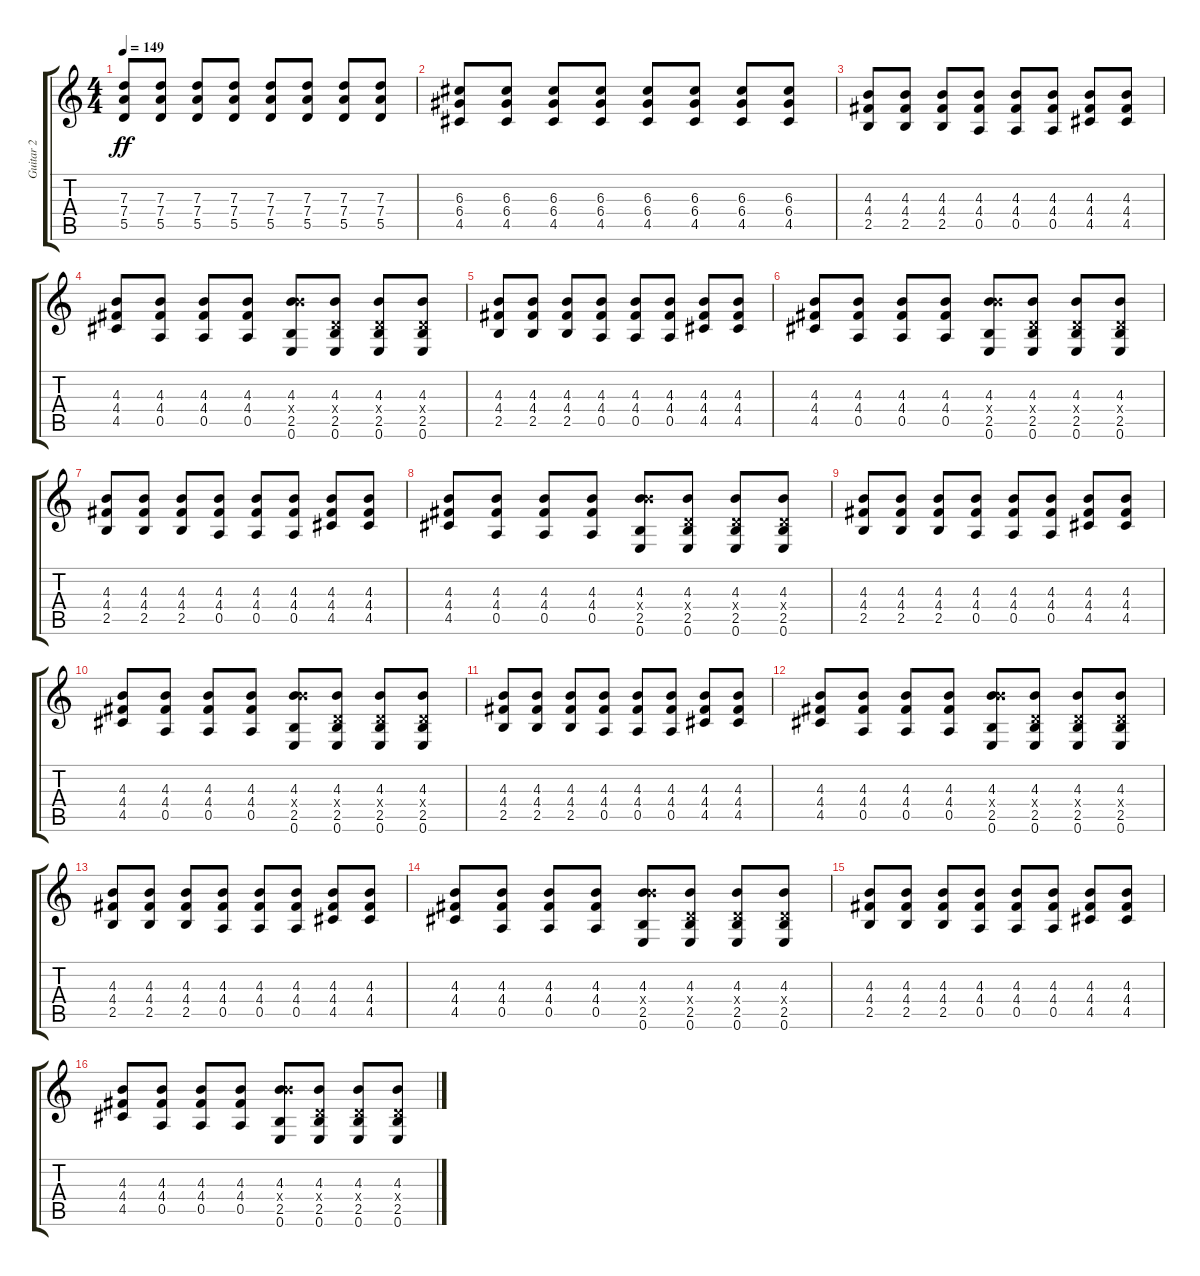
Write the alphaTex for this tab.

\track ("Guitar 2" "Guitar 2") {instrument distortionguitar}
\staff {score tabs}
\tuning (E4 B3 G3 D3 A2 E2) {hide}
\ts (4 4)
\tempo 149
\clef g2
\ks c
(7.3 7.4 5.5).8{dy ff} (7.3 7.4 5.5).8 (7.3 7.4 5.5).8 (7.3 7.4 5.5).8 (7.3 7.4 5.5).8 (7.3 7.4 5.5).8 (7.3 7.4 5.5).8 (7.3 7.4 5.5).8 |
(6.3 6.4 4.5).8 (6.3 6.4 4.5).8 (6.3 6.4 4.5).8 (6.3 6.4 4.5).8 (6.3 6.4 4.5).8 (6.3 6.4 4.5).8 (6.3 6.4 4.5).8 (6.3 6.4 4.5).8 |
(4.3 4.4 2.5).8 (4.3 4.4 2.5).8 (4.3 4.4 2.5).8 (4.3 4.4 0.5).8 (4.3 4.4 0.5).8 (4.3 4.4 0.5).8 (4.3 4.4 4.5).8 (4.3 4.4 4.5).8 |
(4.3 4.4 4.5).8 (4.3 4.4 0.5).8 (4.3 4.4 0.5).8 (4.3 4.4 0.5).8 (4.3 9.4{x} 2.5 0.6).8 (4.3 0.4{x} 2.5 0.6).8 (4.3 0.4{x} 2.5 0.6).8 (4.3 0.4{x} 2.5 0.6).8 |
(4.3 4.4 2.5).8 (4.3 4.4 2.5).8 (4.3 4.4 2.5).8 (4.3 4.4 0.5).8 (4.3 4.4 0.5).8 (4.3 4.4 0.5).8 (4.3 4.4 4.5).8 (4.3 4.4 4.5).8 |
(4.3 4.4 4.5).8 (4.3 4.4 0.5).8 (4.3 4.4 0.5).8 (4.3 4.4 0.5).8 (4.3 9.4{x} 2.5 0.6).8 (4.3 0.4{x} 2.5 0.6).8 (4.3 0.4{x} 2.5 0.6).8 (4.3 0.4{x} 2.5 0.6).8 |
(4.3 4.4 2.5).8 (4.3 4.4 2.5).8 (4.3 4.4 2.5).8 (4.3 4.4 0.5).8 (4.3 4.4 0.5).8 (4.3 4.4 0.5).8 (4.3 4.4 4.5).8 (4.3 4.4 4.5).8 |
(4.3 4.4 4.5).8 (4.3 4.4 0.5).8 (4.3 4.4 0.5).8 (4.3 4.4 0.5).8 (4.3 9.4{x} 2.5 0.6).8 (4.3 0.4{x} 2.5 0.6).8 (4.3 0.4{x} 2.5 0.6).8 (4.3 0.4{x} 2.5 0.6).8 |
(4.3 4.4 2.5).8 (4.3 4.4 2.5).8 (4.3 4.4 2.5).8 (4.3 4.4 0.5).8 (4.3 4.4 0.5).8 (4.3 4.4 0.5).8 (4.3 4.4 4.5).8 (4.3 4.4 4.5).8 |
(4.3 4.4 4.5).8 (4.3 4.4 0.5).8 (4.3 4.4 0.5).8 (4.3 4.4 0.5).8 (4.3 9.4{x} 2.5 0.6).8 (4.3 0.4{x} 2.5 0.6).8 (4.3 0.4{x} 2.5 0.6).8 (4.3 0.4{x} 2.5 0.6).8 |
(4.3 4.4 2.5).8 (4.3 4.4 2.5).8 (4.3 4.4 2.5).8 (4.3 4.4 0.5).8 (4.3 4.4 0.5).8 (4.3 4.4 0.5).8 (4.3 4.4 4.5).8 (4.3 4.4 4.5).8 |
(4.3 4.4 4.5).8 (4.3 4.4 0.5).8 (4.3 4.4 0.5).8 (4.3 4.4 0.5).8 (4.3 9.4{x} 2.5 0.6).8 (4.3 0.4{x} 2.5 0.6).8 (4.3 0.4{x} 2.5 0.6).8 (4.3 0.4{x} 2.5 0.6).8 |
(4.3 4.4 2.5).8 (4.3 4.4 2.5).8 (4.3 4.4 2.5).8 (4.3 4.4 0.5).8 (4.3 4.4 0.5).8 (4.3 4.4 0.5).8 (4.3 4.4 4.5).8 (4.3 4.4 4.5).8 |
(4.3 4.4 4.5).8 (4.3 4.4 0.5).8 (4.3 4.4 0.5).8 (4.3 4.4 0.5).8 (4.3 9.4{x} 2.5 0.6).8 (4.3 0.4{x} 2.5 0.6).8 (4.3 0.4{x} 2.5 0.6).8 (4.3 0.4{x} 2.5 0.6).8 |
(4.3 4.4 2.5).8 (4.3 4.4 2.5).8 (4.3 4.4 2.5).8 (4.3 4.4 0.5).8 (4.3 4.4 0.5).8 (4.3 4.4 0.5).8 (4.3 4.4 4.5).8 (4.3 4.4 4.5).8 |
(4.3 4.4 4.5).8 (4.3 4.4 0.5).8 (4.3 4.4 0.5).8 (4.3 4.4 0.5).8 (4.3 9.4{x} 2.5 0.6).8 (4.3 0.4{x} 2.5 0.6).8 (4.3 0.4{x} 2.5 0.6).8 (4.3 0.4{x} 2.5 0.6).8
